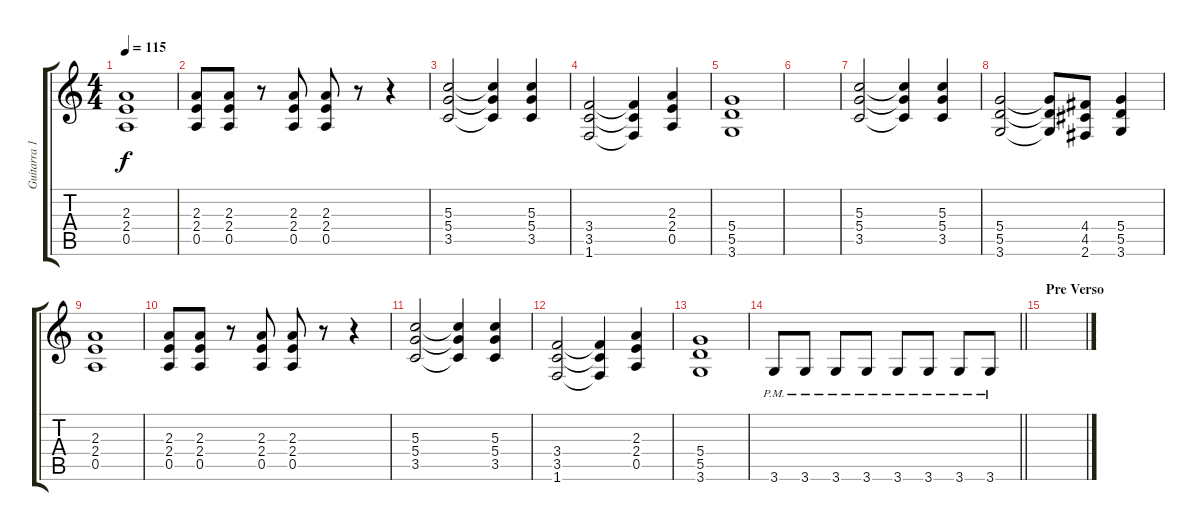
\track ("Guitarra 1" "Guitarra 1") {instrument distortionguitar}
\staff {score tabs}
\tuning (E4 B3 G3 D3 A2 E2) {hide}
\ts (4 4)
\tempo 115
\clef g2
\ks c
(2.3 2.4 0.5).1{dy f} |
(2.3 2.4 0.5).8 (2.3 2.4 0.5).8 r.8 (2.3 2.4 0.5).8 (2.3 2.4 0.5).8 r.8 r.4 |
(5.3 5.4 3.5).2 (5.3{t} 5.4{t} 3.5{t}).4 (5.3 5.4 3.5).4 |
(3.4 3.5 1.6).2 (3.4{t} 3.5{t} 1.6{t}).4 (2.3 2.4 0.5).4 |
(5.4 5.5 3.6).1 |
|
(5.3 5.4 3.5).2 (5.3{t} 5.4{t} 3.5{t}).4 (5.3 5.4 3.5).4 |
(5.4 5.5 3.6).2 (5.4{t} 5.5{t} 3.6{t}).8 (4.4 4.5 2.6).8 (5.4 5.5 3.6).4 |
(2.3 2.4 0.5).1 |
(2.3 2.4 0.5).8 (2.3 2.4 0.5).8 r.8 (2.3 2.4 0.5).8 (2.3 2.4 0.5).8 r.8 r.4 |
(5.3 5.4 3.5).2 (5.3{t} 5.4{t} 3.5{t}).4 (5.3 5.4 3.5).4 |
(3.4 3.5 1.6).2 (3.4{t} 3.5{t} 1.6{t}).4 (2.3 2.4 0.5).4 |
(5.4 5.5 3.6).1 |
\barLineRight lightlight
3.6{pm}.8 3.6{pm}.8 3.6{pm}.8 3.6{pm}.8 3.6{pm}.8 3.6{pm}.8 3.6{pm}.8 3.6{pm}.8 |
\section ("" "Pre Verso")
